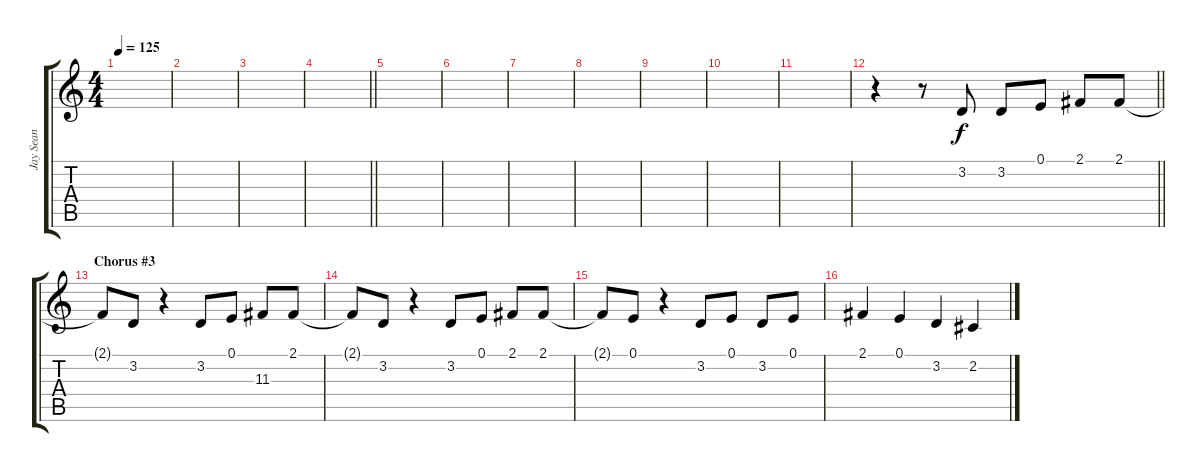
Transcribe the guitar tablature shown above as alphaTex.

\track ("Jay Sean" "Jay Sean") {instrument tenorsax}
\staff {score tabs}
\tuning (E4 B3 G3 D3 A2 E2) {hide}
\ts (4 4)
\tempo 125
\clef g2
\ks c
|
|
|
\barLineRight lightlight
|
|
|
|
|
|
|
|
\barLineRight lightlight
r.4 r.8 3.2.8 3.2.8 0.1.8 2.1.8 2.1.8 |
\section ("" "Chorus #3")
2.1{t}.8 3.2.8 r.4 3.2.8 0.1.8 11.3.8 2.1.8 |
2.1{t}.8 3.2.8 r.4 3.2.8 0.1.8 2.1.8 2.1.8 |
2.1{t}.8 0.1.8 r.4 3.2.8 0.1.8 3.2.8 0.1.8 |
2.1.4 0.1.4 3.2.4 2.2.4
